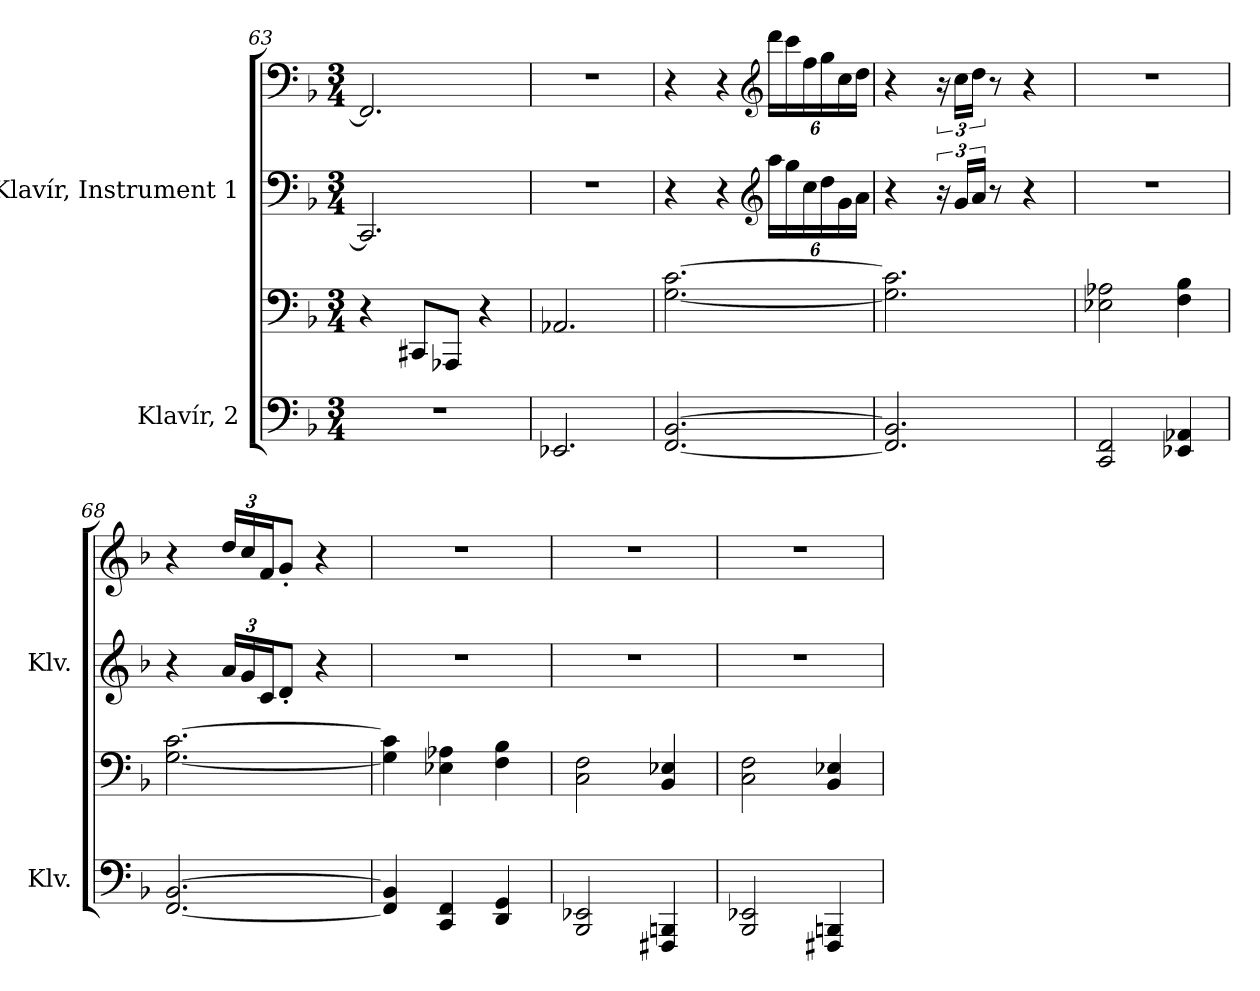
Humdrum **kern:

**kern	**kern	**kern	**kern
*part2	*part2	*part1	*part1
*staff4	*staff3	*staff2	*staff1
*I"Klavír, 2	*	*I"Klavír, Instrument  1	*
*I'Klv.	*	*I'Klv.	*
!!LO:PB:g=z
*clefF4	*clefF4	*clefF4	*clefF4
*k[b-]	*k[b-]	*k[b-]	*k[b-]
*M3/4	*M3/4	*M3/4	*M3/4
*MM60	*MM60	*MM60	*MM60
=63	=63	=63	=63
2.r	4r	2.CC/]	2.FF/]
.	8CC#X/L	.	.
.	8AAA-X/J	.	.
.	4r	.	.
=64	=64	=64	=64
2.EE-X/	2.AA-X/	2.r	2.r
=65	=65	=65	=65
*	*	*	*MM70
[2.FF/ [2.BB-/	[2.G\ [2.c\	4r	4r
.	.	4r	4r
*	*	*clefG2	*clefG2
*	*	*Xbrackettup	*Xbrackettup
*	*	*	*MM60
.	.	24aa\LL	24ddd\LL
*	*	*	*MM70
.	.	24gg\	24ccc\
.	.	24cc\	24ff\
.	.	24dd\	24gg\
.	.	24g\	24cc\
.	.	24a\JJ	24dd\JJ
=66	=66	=66	=66
2.FF/] 2.BB-/]	2.G\] 2.c\]	4r	4r
*	*	*brackettup	*brackettup
*	*	*	*MM50
.	.	24r	24r
.	.	24g/LL	24cc\LL
.	.	24a/JJ	24dd\JJ
.	.	8r	8r
.	.	4r	4r
=67	=67	=67	=67
*	*	*	*MM70
2CC/ 2FF/	2E-X\ 2A-X\	2.r	2.r
4EE-X/ 4AA-X/	4F\ 4B-\	.	.
=68	=68	=68	=68
[2.FF/ [2.BB-/	[2.G\ [2.c\	4r	4r
*	*	*Xbrackettup	*Xbrackettup
*	*	*	*MM60
.	.	24a/LL	24dd/LL
.	.	24g/	24cc/
.	.	24c/J	24f/J
.	.	8d'/J	8g'/J
.	.	4r	4r
=69	=69	=69	=69
4FF/] 4BB-/]	4G\] 4c\]	2.r	2.r
4CC/ 4FF/	4E-X\ 4A-X\	.	.
4DD/ 4GG/	4F\ 4B-\	.	.
!!LO:LB:g=z
=70	=70	=70	=70
2BBB-/ 2EE-X/	2C\ 2F\	2.r	2.r
4FFF#X/ 4BBBn/	4BB-/ 4E-X/	.	.
=71	=71	=71	=71
2BBB-/ 2EE-X/	2C\ 2F\	2.r	2.r
4FFF#X/ 4BBBn/	4BB-/ 4E-X/	.	.
=	=	=	=
*-	*-	*-	*-
